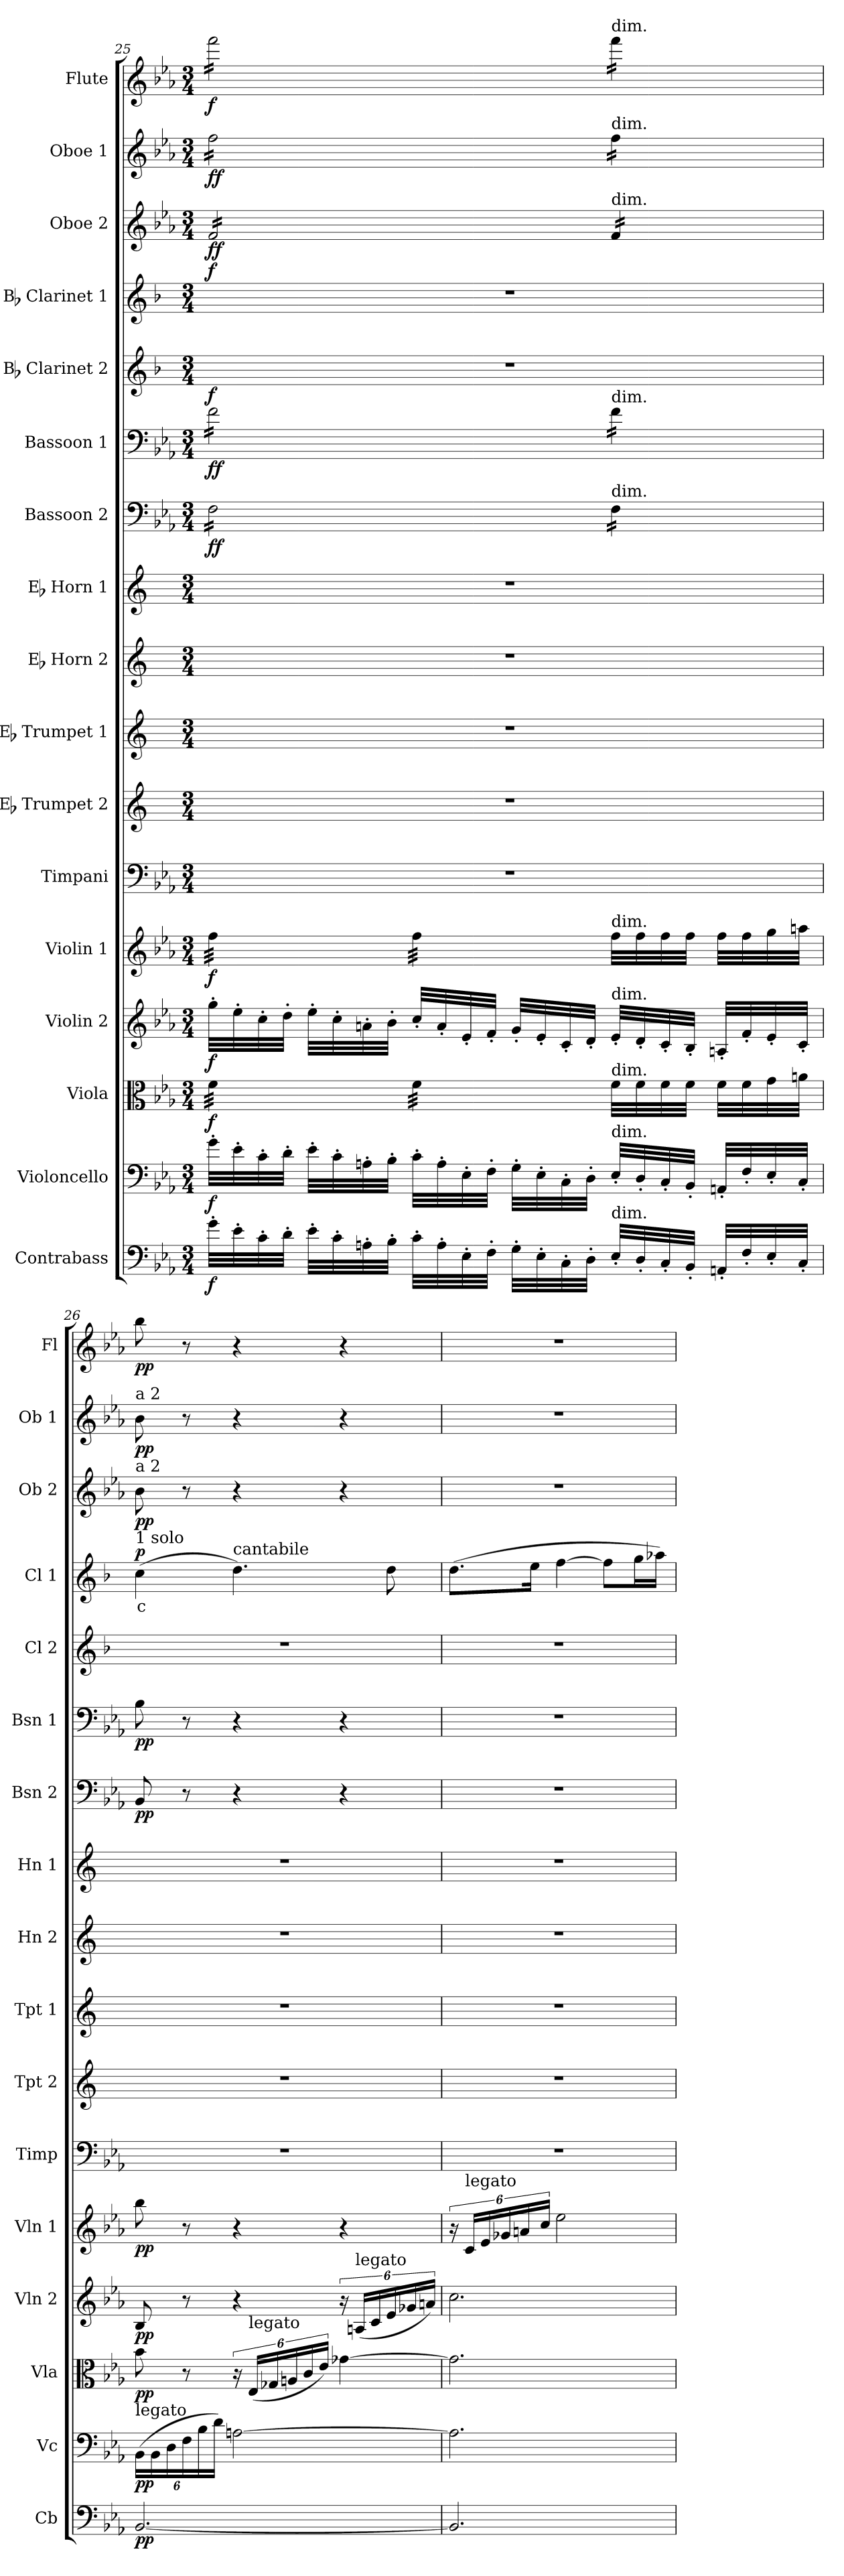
**kern	**dynam	**kern	**dynam	**kern	**dynam	**kern	**dynam	**kern	**dynam	**kern	**kern	**kern	**kern	**kern	**kern	**dynam	**kern	**dynam	**kern	**dynam	**kern	**text	**dynam	**kern	**dynam	**kern	**dynam	**kern	**dynam
*part17	*part17	*part16	*part16	*part15	*part15	*part14	*part14	*part13	*part13	*part12	*part11	*part10	*part9	*part8	*part7	*part7	*part6	*part6	*part5	*part5	*part4	*part4	*part4	*part3	*part3	*part2	*part2	*part1	*part1
*staff17	*staff17	*staff16	*staff16	*staff15	*staff15	*staff14	*staff14	*staff13	*staff13	*staff12	*staff11	*staff10	*staff9	*staff8	*staff7	*staff7	*staff6	*staff6	*staff5	*staff5	*staff4	*staff4	*staff4	*staff3	*staff3	*staff2	*staff2	*staff1	*staff1
*I"Contrabass	*	*I"Violoncello	*	*I"Viola	*	*I"Violin 2	*	*I"Violin 1	*	*I"Timpani	*I"Eb Trumpet 2	*I"Eb Trumpet 1	*I"Eb Horn 2	*I"Eb Horn 1	*I"Bassoon 2	*	*I"Bassoon 1	*	*I"Bb Clarinet 2	*	*I"Bb Clarinet 1	*	*	*I"Oboe 2	*	*I"Oboe 1	*	*I"Flute	*
*I'Cb	*	*I'Vc	*	*I'Vla	*	*I'Vln 2	*	*I'Vln 1	*	*I'Timp	*I'Tpt 2	*I'Tpt 1	*I'Hn 2	*I'Hn 1	*I'Bsn 2	*	*I'Bsn 1	*	*I'Cl 2	*	*I'Cl 1	*	*	*I'Ob 2	*	*I'Ob 1	*	*I'Fl	*
!!LO:PB:g=z
*clefF4	*	*clefF4	*	*clefC3	*	*clefG2	*	*clefG2	*	*clefF4	*clefG2	*clefG2	*clefG2	*clefG2	*clefF4	*	*clefF4	*	*clefG2	*	*clefG2	*	*	*clefG2	*	*clefG2	*	*clefG2	*
*ITrd7c12	*	*	*	*	*	*	*	*	*	*	*ITrd-2c-3	*ITrd-2c-3	*ITrd5c9	*ITrd5c9	*	*	*	*	*ITrd1c2	*	*ITrd1c2	*	*	*	*	*	*	*	*
*k[b-e-a-]	*	*k[b-e-a-]	*	*k[b-e-a-]	*	*k[b-e-a-]	*	*k[b-e-a-]	*	*k[b-e-a-]	*k[b-e-a-]	*k[b-e-a-]	*k[b-e-a-]	*k[b-e-a-]	*k[b-e-a-]	*	*k[b-e-a-]	*	*k[b-e-a-]	*	*k[b-e-a-]	*	*	*k[b-e-a-]	*	*k[b-e-a-]	*	*k[b-e-a-]	*
*M3/4	*	*M3/4	*	*M3/4	*	*M3/4	*	*M3/4	*	*M3/4	*M3/4	*M3/4	*M3/4	*M3/4	*M3/4	*	*M3/4	*	*M3/4	*	*M3/4	*	*	*M3/4	*	*M3/4	*	*M3/4	*
=25	=25	=25	=25	=25	=25	=25	=25	=25	=25	=25	=25	=25	=25	=25	=25	=25	=25	=25	=25	=25	=25	=25	=25	=25	=25	=25	=25	=25	=25
!	!LO:DY:b	!	!LO:DY:b	!	!LO:DY:b	!	!LO:DY:b	!	!LO:DY:b	!	!	!	!	!	!	!LO:DY:b	!	!	!	!	!	!	!	!	!	!	!	!	!
!	!	!	!	!	!	!	!	!	!	!	!	!	!	!	!	!LO:DY:n=1:b	!	!LO:DY:b	!	!	!	!	!	!	!	!	!	!	!
!	!	!	!	!	!	!	!	!	!	!	!	!	!	!	!	!	!	!LO:DY:n=1:b	!	!LO:DY:b	!	!	!LO:DY:b	!	!LO:DY:b	!	!	!	!
!	!	!	!	!	!	!	!	!	!	!	!	!	!	!	!	!	!	!	!	!	!	!	!	!	!LO:DY:n=1:b	!	!LO:DY:b	!	!
!	!	!	!	!	!	!	!	!	!	!	!	!	!	!	!	!	!	!	!	!	!	!	!	!	!	!	!LO:DY:n=1:b	!	!LO:DY:b
*	*	*	*	*tremolo	*	*	*	*	*	*	*	*	*	*	*	*	*	*	*	*	*	*	*	*	*	*	*	*	*
*	*	*	*	*	*	*	*	*tremolo	*	*	*	*	*	*	*	*	*	*	*	*	*	*	*	*	*	*	*	*	*
*	*	*	*	*	*	*	*	*	*	*	*	*	*	*	*tremolo	*	*	*	*	*	*	*	*	*	*	*	*	*	*
*	*	*	*	*	*	*	*	*	*	*	*	*	*	*	*	*	*tremolo	*	*	*	*	*	*	*	*	*	*	*	*
*	*	*	*	*	*	*	*	*	*	*	*	*	*	*	*	*	*	*	*	*	*	*	*	*tremolo	*	*	*	*	*
*	*	*	*	*	*	*	*	*	*	*	*	*	*	*	*	*	*	*	*	*	*	*	*	*	*	*tremolo	*	*	*
*	*	*	*	*	*	*	*	*	*	*	*	*	*	*	*	*	*	*	*	*	*	*	*	*	*	*	*	*tremolo	*
32G'\LLL	f	32g'\LLL	f	32f\LLL	f	32gg'\LLL	f	32ff\LLL	f	2.r	2.r	2.r	2.r	2.r	16F\LL	f f	16f\LL	f f	2.r	f	2.r	.	f	16f/LL	f f	16ff\LL	f f	16fff\LL	f
32E-'\	.	32e-'\	.	32f\	.	32ee-'\	.	32ff\	.	.	.	.	.	.	.	.	.	.	.	.	.	.	.	.	.	.	.	.	.
32C'\	.	32c'\	.	32f\	.	32cc'\	.	32ff\	.	.	.	.	.	.	16F\	.	16f\	.	.	.	.	.	.	16f/	.	16ff\	.	16fff\	.
32D'\JJJ	.	32d'\JJJ	.	32f\	.	32dd'\JJJ	.	32ff\	.	.	.	.	.	.	.	.	.	.	.	.	.	.	.	.	.	.	.	.	.
32E-'\LLL	.	32e-'\LLL	.	32f\	.	32ee-'\LLL	.	32ff\	.	.	.	.	.	.	16F\	.	16f\	.	.	.	.	.	.	16f/	.	16ff\	.	16fff\	.
32C'\	.	32c'\	.	32f\	.	32cc'\	.	32ff\	.	.	.	.	.	.	.	.	.	.	.	.	.	.	.	.	.	.	.	.	.
32AAn'\	.	32An'\	.	32f\	.	32an'\	.	32ff\	.	.	.	.	.	.	16F\	.	16f\	.	.	.	.	.	.	16f/	.	16ff\	.	16fff\	.
32BB-'\JJJ	.	32B-'\JJJ	.	32f\JJJ	.	32b-'\JJJ	.	32ff\JJJ	.	.	.	.	.	.	.	.	.	.	.	.	.	.	.	.	.	.	.	.	.
32C'\LLL	.	32c'\LLL	.	32f\LLL	.	32cc'/LLL	.	32ff\LLL	.	.	.	.	.	.	16F\	.	16f\	.	.	.	.	.	.	16f/	.	16ff\	.	16fff\	.
32AA'\	.	32A'\	.	32f\	.	32a'/	.	32ff\	.	.	.	.	.	.	.	.	.	.	.	.	.	.	.	.	.	.	.	.	.
32EE-'\	.	32E-'\	.	32f\	.	32e-'/	.	32ff\	.	.	.	.	.	.	16F\	.	16f\	.	.	.	.	.	.	16f/	.	16ff\	.	16fff\	.
32FF'\JJJ	.	32F'\JJJ	.	32f\	.	32f'/JJJ	.	32ff\	.	.	.	.	.	.	.	.	.	.	.	.	.	.	.	.	.	.	.	.	.
32GG'\LLL	.	32G'\LLL	.	32f\	.	32g'/LLL	.	32ff\	.	.	.	.	.	.	16F\	.	16f\	.	.	.	.	.	.	16f/	.	16ff\	.	16fff\	.
32EE-'\	.	32E-'\	.	32f\	.	32e-'/	.	32ff\	.	.	.	.	.	.	.	.	.	.	.	.	.	.	.	.	.	.	.	.	.
32CC'\	.	32C'\	.	32f\	.	32c'/	.	32ff\	.	.	.	.	.	.	16F\JJ	.	16f\JJ	.	.	.	.	.	.	16f/JJ	.	16ff\JJ	.	16fff\JJ	.
32DD'\JJJ	.	32D'\JJJ	.	32f\JJJ	.	32d'/JJJ	.	32ff\JJJ	.	.	.	.	.	.	.	.	.	.	.	.	.	.	.	.	.	.	.	.	.
*	*	*	*	*	*	*	*	*Xtremolo	*	*	*	*	*	*	*	*	*	*	*	*	*	*	*	*	*	*	*	*	*
*	*	*	*	*Xtremolo	*	*	*	*	*	*	*	*	*	*	*	*	*	*	*	*	*	*	*	*	*	*	*	*	*
!	!	!	!	!	!	!	!	!	!	!	!	!	!	!	!	!	!	!	!	!	!	!	!	!	!	!	!	!LO:TX:a:t=dim.	!
!	!	!	!	!	!	!	!	!	!	!	!	!	!	!	!	!	!	!	!	!	!	!	!	!	!	!LO:TX:a:t=dim.	!	!	!
!	!	!	!	!	!	!	!	!	!	!	!	!	!	!	!	!	!	!	!	!	!	!	!	!LO:TX:a:t=dim.	!	!	!	!	!
!	!	!	!	!	!	!	!	!	!	!	!	!	!	!	!	!	!LO:TX:a:t=dim.	!	!	!	!	!	!	!	!	!	!	!	!
!	!	!	!	!	!	!	!	!	!	!	!	!	!	!	!LO:TX:a:t=dim.	!	!	!	!	!	!	!	!	!	!	!	!	!	!
!	!	!	!	!	!	!	!	!LO:TX:a:t=dim.	!	!	!	!	!	!	!	!	!	!	!	!	!	!	!	!	!	!	!	!	!
!	!	!	!	!	!	!LO:TX:a:t=dim.	!	!	!	!	!	!	!	!	!	!	!	!	!	!	!	!	!	!	!	!	!	!	!
!	!	!	!	!LO:TX:a:t=dim.	!	!	!	!	!	!	!	!	!	!	!	!	!	!	!	!	!	!	!	!	!	!	!	!	!
!	!	!LO:TX:a:t=dim.	!	!	!	!	!	!	!	!	!	!	!	!	!	!	!	!	!	!	!	!	!	!	!	!	!	!	!
!LO:TX:a:t=dim.	!	!	!	!	!	!	!	!	!	!	!	!	!	!	!	!	!	!	!	!	!	!	!	!	!	!	!	!	!
32EE-'/LLL	.	32E-'/LLL	.	32f\LLL	.	32e-'/LLL	.	32ff\LLL	.	.	.	.	.	.	16F\LL	.	16f\LL	.	.	.	.	.	.	16f/LL	.	16ff\LL	.	16fff\LL	.
32DD'/	.	32D'/	.	32f\	.	32d'/	.	32ff\	.	.	.	.	.	.	.	.	.	.	.	.	.	.	.	.	.	.	.	.	.
32CC'/	.	32C'/	.	32f\	.	32c'/	.	32ff\	.	.	.	.	.	.	16F\	.	16f\	.	.	.	.	.	.	16f/	.	16ff\	.	16fff\	.
32BBB-'/JJJ	.	32BB-'/JJJ	.	32f\JJJ	.	32B-'/JJJ	.	32ff\JJJ	.	.	.	.	.	.	.	.	.	.	.	.	.	.	.	.	.	.	.	.	.
32AAAn'/LLL	.	32AAn'/LLL	.	32f\LLL	.	32An'/LLL	.	32ff\LLL	.	.	.	.	.	.	16F\	.	16f\	.	.	.	.	.	.	16f/	.	16ff\	.	16fff\	.
32FF'/	.	32F'/	.	32f\	.	32f'/	.	32ff\	.	.	.	.	.	.	.	.	.	.	.	.	.	.	.	.	.	.	.	.	.
32EE-'/	.	32E-'/	.	32g\	.	32e-'/	.	32gg\	.	.	.	.	.	.	16F\JJ	.	16f\JJ	.	.	.	.	.	.	16f/JJ	.	16ff\JJ	.	16fff\JJ	.
*	*	*	*	*	*	*	*	*	*	*	*	*	*	*	*	*	*	*	*	*	*	*	*	*	*	*	*	*Xtremolo	*
*	*	*	*	*	*	*	*	*	*	*	*	*	*	*	*	*	*	*	*	*	*	*	*	*	*	*Xtremolo	*	*	*
*	*	*	*	*	*	*	*	*	*	*	*	*	*	*	*	*	*	*	*	*	*	*	*	*Xtremolo	*	*	*	*	*
*	*	*	*	*	*	*	*	*	*	*	*	*	*	*	*	*	*Xtremolo	*	*	*	*	*	*	*	*	*	*	*	*
*	*	*	*	*	*	*	*	*	*	*	*	*	*	*	*Xtremolo	*	*	*	*	*	*	*	*	*	*	*	*	*	*
32CC'/JJJ	.	32C'/JJJ	.	32an\JJJ	.	32c'/JJJ	.	32aan\JJJ	.	.	.	.	.	.	.	.	.	.	.	.	.	.	.	.	.	.	.	.	.
=26	=26	=26	=26	=26	=26	=26	=26	=26	=26	=26	=26	=26	=26	=26	=26	=26	=26	=26	=26	=26	=26	=26	=26	=26	=26	=26	=26	=26	=26
*	*	*Xbrackettup	*	*	*	*	*	*	*	*	*	*	*	*	*	*	*	*	*	*	*	*	*	*	*	*	*	*	*
!	!	!	!	!	!	!	!	!	!	!	!	!	!	!	!	!	!	!	!	!	!	!	!	!	!	!LO:TX:a:t=a 2	!	!	!
!	!	!	!	!	!	!	!	!	!	!	!	!	!	!	!	!	!	!	!	!	!	!	!	!LO:TX:a:t=a 2	!	!	!	!	!
!	!	!	!	!	!	!	!	!	!	!	!	!	!	!	!	!	!	!	!	!	!LO:TX:a:t=1 solo	!	!	!	!	!	!	!	!
!	!	!LO:TX:a:t=legato	!	!	!	!	!	!	!	!	!	!	!	!	!	!	!	!	!	!	!	!	!	!	!	!	!	!	!
!	!LO:DY:b	!	!LO:DY:b	!	!LO:DY:b	!	!LO:DY:b	!	!LO:DY:b	!	!	!	!	!	!	!LO:DY:b	!	!LO:DY:b	!	!	!	!LO:LY:b:color=#FF0000	!LO:DY:b	!	!LO:DY:b	!	!LO:DY:b	!	!LO:DY:b
[2.BBB-/	pp	(24BB-\LL	pp	8b-\	pp	8B-/	pp	8bb-\	pp	2.r	2.r	2.r	2.r	2.r	8BB-/	pp	8B-\	pp	2.r	.	(4b-\	c	p	8b-\	pp	8b-\	pp	8bb-\	pp
.	.	24BB-\	.	.	.	.	.	.	.	.	.	.	.	.	.	.	.	.	.	.	.	.	.	.	.	.	.	.	.
.	.	24D\	.	.	.	.	.	.	.	.	.	.	.	.	.	.	.	.	.	.	.	.	.	.	.	.	.	.	.
.	.	24F\	.	8r	.	8r	.	8r	.	.	.	.	.	.	8r	.	8r	.	.	.	.	.	.	8r	.	8r	.	8r	.
.	.	24B-\	.	.	.	.	.	.	.	.	.	.	.	.	.	.	.	.	.	.	.	.	.	.	.	.	.	.	.
.	.	24d\JJ)	.	.	.	.	.	.	.	.	.	.	.	.	.	.	.	.	.	.	.	.	.	.	.	.	.	.	.
!	!	!	!	!	!	!	!	!	!	!	!	!	!	!	!	!	!	!	!	!	!LO:TX:a:t=cantabile	!	!	!	!	!	!	!	!
.	.	[2An\	.	24r	.	4r	.	4r	.	.	.	.	.	.	4r	.	4r	.	.	.	4.cc\)	.	.	4r	.	4r	.	4r	.
!	!	!	!	!LO:TX:a:t=legato	!	!	!	!	!	!	!	!	!	!	!	!	!	!	!	!	!	!	!	!	!	!	!	!	!
.	.	.	.	(24E-/LL	.	.	.	.	.	.	.	.	.	.	.	.	.	.	.	.	.	.	.	.	.	.	.	.	.
.	.	.	.	24G-X/	.	.	.	.	.	.	.	.	.	.	.	.	.	.	.	.	.	.	.	.	.	.	.	.	.
.	.	.	.	24An/	.	.	.	.	.	.	.	.	.	.	.	.	.	.	.	.	.	.	.	.	.	.	.	.	.
.	.	.	.	24c/	.	.	.	.	.	.	.	.	.	.	.	.	.	.	.	.	.	.	.	.	.	.	.	.	.
.	.	.	.	24e-/JJ)	.	.	.	.	.	.	.	.	.	.	.	.	.	.	.	.	.	.	.	.	.	.	.	.	.
.	.	.	.	[4g-X\	.	24r	.	4r	.	.	.	.	.	.	4r	.	4r	.	.	.	.	.	.	4r	.	4r	.	4r	.
!	!	!	!	!	!	!LO:TX:a:t=legato	!	!	!	!	!	!	!	!	!	!	!	!	!	!	!	!	!	!	!	!	!	!	!
.	.	.	.	.	.	(24An/LL	.	.	.	.	.	.	.	.	.	.	.	.	.	.	.	.	.	.	.	.	.	.	.
.	.	.	.	.	.	24c/	.	.	.	.	.	.	.	.	.	.	.	.	.	.	.	.	.	.	.	.	.	.	.
.	.	.	.	.	.	24e-/	.	.	.	.	.	.	.	.	.	.	.	.	.	.	8cc\	.	.	.	.	.	.	.	.
.	.	.	.	.	.	24g-X/	.	.	.	.	.	.	.	.	.	.	.	.	.	.	.	.	.	.	.	.	.	.	.
.	.	.	.	.	.	24an/JJ)	.	.	.	.	.	.	.	.	.	.	.	.	.	.	.	.	.	.	.	.	.	.	.
=27	=27	=27	=27	=27	=27	=27	=27	=27	=27	=27	=27	=27	=27	=27	=27	=27	=27	=27	=27	=27	=27	=27	=27	=27	=27	=27	=27	=27	=27
2.BBB-/]	.	2.A\]	.	2.g-\]	.	2.cc\	.	24r	.	2.r	2.r	2.r	2.r	2.r	2.r	.	2.r	.	2.r	.	(8.cc\L	.	.	2.r	.	2.r	.	2.r	.
!	!	!	!	!	!	!	!	!LO:TX:a:t=legato	!	!	!	!	!	!	!	!	!	!	!	!	!	!	!	!	!	!	!	!	!
.	.	.	.	.	.	.	.	24c/LL	.	.	.	.	.	.	.	.	.	.	.	.	.	.	.	.	.	.	.	.	.
.	.	.	.	.	.	.	.	24e-/	.	.	.	.	.	.	.	.	.	.	.	.	.	.	.	.	.	.	.	.	.
.	.	.	.	.	.	.	.	24g-X/	.	.	.	.	.	.	.	.	.	.	.	.	.	.	.	.	.	.	.	.	.
.	.	.	.	.	.	.	.	24an/	.	.	.	.	.	.	.	.	.	.	.	.	.	.	.	.	.	.	.	.	.
.	.	.	.	.	.	.	.	.	.	.	.	.	.	.	.	.	.	.	.	.	16dd\Jk	.	.	.	.	.	.	.	.
.	.	.	.	.	.	.	.	24cc/JJ	.	.	.	.	.	.	.	.	.	.	.	.	.	.	.	.	.	.	.	.	.
.	.	.	.	.	.	.	.	2ee-\	.	.	.	.	.	.	.	.	.	.	.	.	[4ee-\	.	.	.	.	.	.	.	.
.	.	.	.	.	.	.	.	.	.	.	.	.	.	.	.	.	.	.	.	.	8ee-\L]	.	.	.	.	.	.	.	.
.	.	.	.	.	.	.	.	.	.	.	.	.	.	.	.	.	.	.	.	.	16ff\L	.	.	.	.	.	.	.	.
.	.	.	.	.	.	.	.	.	.	.	.	.	.	.	.	.	.	.	.	.	16gg-X\JJ)	.	.	.	.	.	.	.	.
=	=	=	=	=	=	=	=	=	=	=	=	=	=	=	=	=	=	=	=	=	=	=	=	=	=	=	=	=	=
*-	*-	*-	*-	*-	*-	*-	*-	*-	*-	*-	*-	*-	*-	*-	*-	*-	*-	*-	*-	*-	*-	*-	*-	*-	*-	*-	*-	*-	*-
